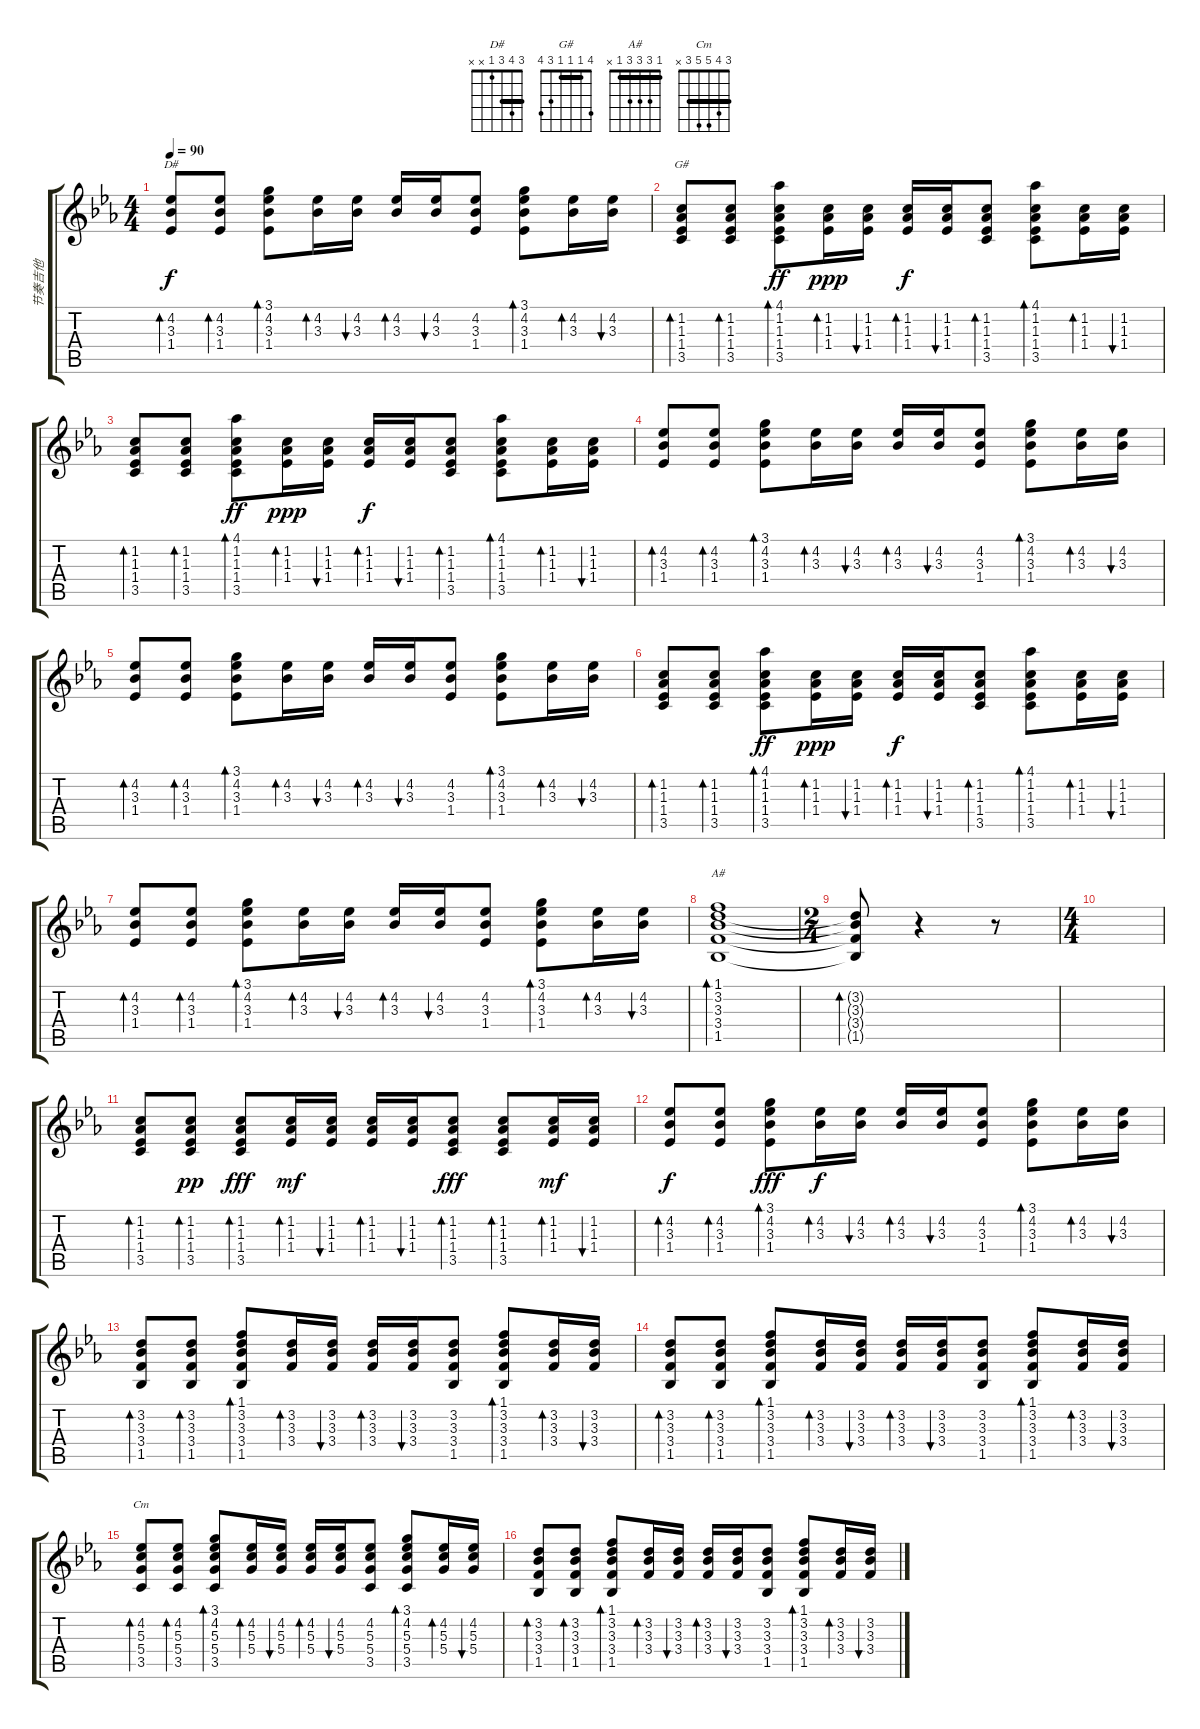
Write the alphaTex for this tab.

\track ("节奏吉他" "节奏吉他") {instrument acousticguitarsteel}
\staff {score tabs}
\tuning (E4 B3 G3 D3 A2 E2) {hide}
\chord ("D#" 3 4 3 1 x x) {barre 3}
\chord ("G#" 4 1 1 1 3 4) {barre 1}
\chord ("A#" 1 3 3 3 1 x) {barre 1}
\chord ("Cm" 3 4 5 5 3 x) {barre 3}
\ts (4 4)
\tempo 90
\clef g2
\ks eb
(4.2 3.3 1.4).8{bd 60 ch "D#" dy f} (4.2 3.3 1.4).8{bd 60} (3.1 4.2 3.3 1.4).8{bd 60} (4.2 3.3).16{bd 60} (4.2 3.3).16{bu 60} (4.2 3.3).16{bd 60} (4.2 3.3).16{bu 60} (4.2 3.3 1.4).8 (3.1 4.2 3.3 1.4).8{bd 60} (4.2 3.3).16{bd 60} (4.2 3.3).16{bu 60} |
(1.2 1.3 1.4 3.5).8{bd 60 ch "G#"} (1.2 1.3 1.4 3.5).8{bd 60} (4.1 1.2 1.3 1.4 3.5).8{bd 60 dy ff} (1.2 1.3 1.4).16{bd 60 dy ppp} (1.2 1.3 1.4).16{bu 60} (1.2 1.3 1.4).16{bd 60 dy f} (1.2 1.3 1.4).16{bu 60} (1.2 1.3 1.4 3.5).8{bd 60} (4.1 1.2 1.3 1.4 3.5).8{bd 60} (1.2 1.3 1.4).16{bd 60} (1.2 1.3 1.4).16{bu 60} |
(1.2 1.3 1.4 3.5).8{bd 60} (1.2 1.3 1.4 3.5).8{bd 60} (4.1 1.2 1.3 1.4 3.5).8{bd 60 dy ff} (1.2 1.3 1.4).16{bd 60 dy ppp} (1.2 1.3 1.4).16{bu 60} (1.2 1.3 1.4).16{bd 60 dy f} (1.2 1.3 1.4).16{bu 60} (1.2 1.3 1.4 3.5).8{bd 60} (4.1 1.2 1.3 1.4 3.5).8{bd 60} (1.2 1.3 1.4).16{bd 60} (1.2 1.3 1.4).16{bu 60} |
(4.2 3.3 1.4).8{bd 60} (4.2 3.3 1.4).8{bd 60} (3.1 4.2 3.3 1.4).8{bd 60} (4.2 3.3).16{bd 60} (4.2 3.3).16{bu 60} (4.2 3.3).16{bd 60} (4.2 3.3).16{bu 60} (4.2 3.3 1.4).8 (3.1 4.2 3.3 1.4).8{bd 60} (4.2 3.3).16{bd 60} (4.2 3.3).16{bu 60} |
(4.2 3.3 1.4).8{bd 60} (4.2 3.3 1.4).8{bd 60} (3.1 4.2 3.3 1.4).8{bd 60} (4.2 3.3).16{bd 60} (4.2 3.3).16{bu 60} (4.2 3.3).16{bd 60} (4.2 3.3).16{bu 60} (4.2 3.3 1.4).8 (3.1 4.2 3.3 1.4).8{bd 60} (4.2 3.3).16{bd 60} (4.2 3.3).16{bu 60} |
(1.2 1.3 1.4 3.5).8{bd 60} (1.2 1.3 1.4 3.5).8{bd 60} (4.1 1.2 1.3 1.4 3.5).8{bd 60 dy ff} (1.2 1.3 1.4).16{bd 60 dy ppp} (1.2 1.3 1.4).16{bu 60} (1.2 1.3 1.4).16{bd 60 dy f} (1.2 1.3 1.4).16{bu 60} (1.2 1.3 1.4 3.5).8{bd 60} (4.1 1.2 1.3 1.4 3.5).8{bd 60} (1.2 1.3 1.4).16{bd 60} (1.2 1.3 1.4).16{bu 60} |
(4.2 3.3 1.4).8{bd 60} (4.2 3.3 1.4).8{bd 60} (3.1 4.2 3.3 1.4).8{bd 60} (4.2 3.3).16{bd 60} (4.2 3.3).16{bu 60} (4.2 3.3).16{bd 60} (4.2 3.3).16{bu 60} (4.2 3.3 1.4).8 (3.1 4.2 3.3 1.4).8{bd 60} (4.2 3.3).16{bd 60} (4.2 3.3).16{bu 60} |
(1.1 3.2 3.3 3.4 1.5).1{bd 240 ch "A#"} |
\ts (2 4)
(3.2{t} 3.3{t} 3.4{t} 1.5{t}).8{bd 240} r.4 r.8 |
\ts (4 4)
|
(1.2 1.3 1.4 3.5).8{bd 60} (1.2 1.3 1.4 3.5).8{bd 60 dy pp} (1.2 1.3 1.4 3.5).8{bd 60 dy fff} (1.2 1.3 1.4).16{bd 60 dy mf} (1.2 1.3 1.4).16{bu 60} (1.2 1.3 1.4).16{bd 60} (1.2 1.3 1.4).16{bu 60} (1.2 1.3 1.4 3.5).8{bd 60 dy fff} (1.2 1.3 1.4 3.5).8{bd 60} (1.2 1.3 1.4).16{bd 60 dy mf} (1.2 1.3 1.4).16{bu 60} |
(4.2 3.3 1.4).8{bd 60 dy f} (4.2 3.3 1.4).8{bd 60} (3.1 4.2 3.3 1.4).8{bd 60 dy fff} (4.2 3.3).16{bd 60 dy f} (4.2 3.3).16{bu 60} (4.2 3.3).16{bd 60} (4.2 3.3).16{bu 60} (4.2 3.3 1.4).8 (3.1 4.2 3.3 1.4).8{bd 60} (4.2 3.3).16{bd 60} (4.2 3.3).16{bu 60} |
(3.2 3.3 3.4 1.5).8{bd 60} (3.2 3.3 3.4 1.5).8{bd 60} (1.1 3.2 3.3 3.4 1.5).8{bd 60} (3.2 3.3 3.4).16{bd 60} (3.2 3.3 3.4).16{bu 60} (3.2 3.3 3.4).16{bd 60} (3.2 3.3 3.4).16{bu 60} (3.2 3.3 3.4 1.5).8 (1.1 3.2 3.3 3.4 1.5).8{bd 60} (3.2 3.3 3.4).16{bd 60} (3.2 3.3 3.4).16{bu 60} |
(3.2 3.3 3.4 1.5).8{bd 60} (3.2 3.3 3.4 1.5).8{bd 60} (1.1 3.2 3.3 3.4 1.5).8{bd 60} (3.2 3.3 3.4).16{bd 60} (3.2 3.3 3.4).16{bu 60} (3.2 3.3 3.4).16{bd 60} (3.2 3.3 3.4).16{bu 60} (3.2 3.3 3.4 1.5).8 (1.1 3.2 3.3 3.4 1.5).8{bd 60} (3.2 3.3 3.4).16{bd 60} (3.2 3.3 3.4).16{bu 60} |
(4.2 5.3 5.4 3.5).8{bd 60 ch "Cm"} (4.2 5.3 5.4 3.5).8{bd 60} (3.1 4.2 5.3 5.4 3.5).8{bd 60} (4.2 5.3 5.4).16{bd 60} (4.2 5.3 5.4).16{bu 60} (4.2 5.3 5.4).16{bd 60} (4.2 5.3 5.4).16{bu 60} (4.2 5.3 5.4 3.5).8 (3.1 4.2 5.3 5.4 3.5).8{bd 60} (4.2 5.3 5.4).16{bd 60} (4.2 5.3 5.4).16{bu 60} |
(3.2 3.3 3.4 1.5).8{bd 60} (3.2 3.3 3.4 1.5).8{bd 60} (1.1 3.2 3.3 3.4 1.5).8{bd 60} (3.2 3.3 3.4).16{bd 60} (3.2 3.3 3.4).16{bu 60} (3.2 3.3 3.4).16{bd 60} (3.2 3.3 3.4).16{bu 60} (3.2 3.3 3.4 1.5).8 (1.1 3.2 3.3 3.4 1.5).8{bd 60} (3.2 3.3 3.4).16{bd 60} (3.2 3.3 3.4).16{bu 60}
